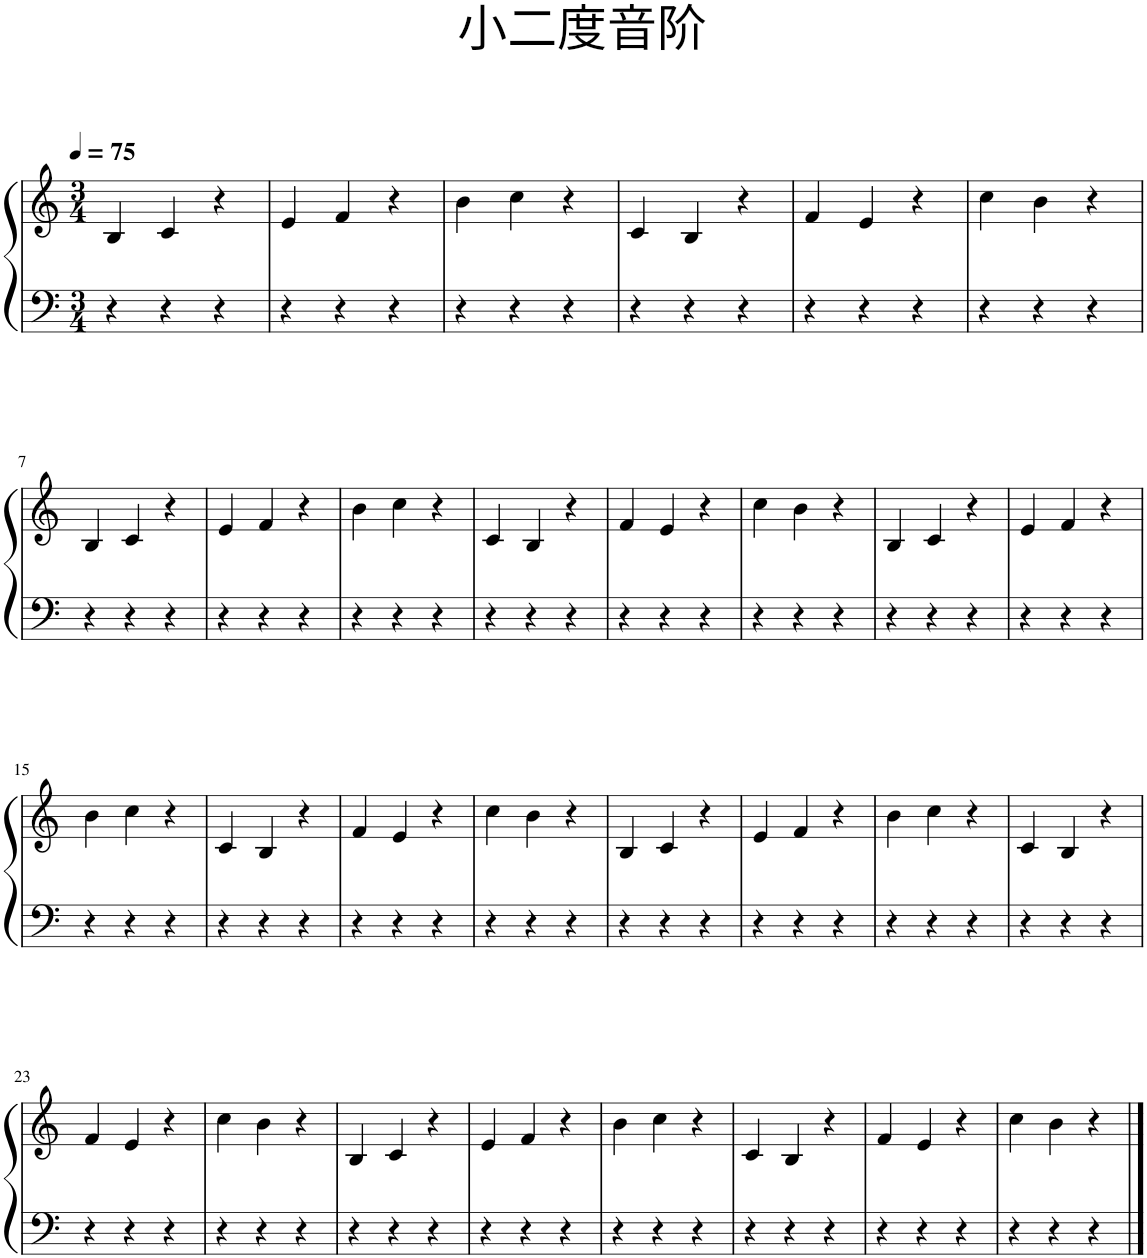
**kern	**kern
*part1	*part1
*staff2	*staff1
*I"钢琴	*
*clefF4	*clefG2
*k[]	*k[]
*M3/4	*M3/4
*MM75	*MM75
=1	=1
4r	4B/
4r	4c/
4r	4r
=2	=2
4r	4e/
4r	4f/
4r	4r
=3	=3
4r	4b\
4r	4cc\
4r	4r
=4	=4
4r	4c/
4r	4B/
4r	4r
=5	=5
4r	4f/
4r	4e/
4r	4r
=6	=6
4r	4cc\
4r	4b\
4r	4r
!!LO:LB:g=z
=7	=7
4r	4B/
4r	4c/
4r	4r
=8	=8
4r	4e/
4r	4f/
4r	4r
=9	=9
4r	4b\
4r	4cc\
4r	4r
=10	=10
4r	4c/
4r	4B/
4r	4r
=11	=11
4r	4f/
4r	4e/
4r	4r
=12	=12
4r	4cc\
4r	4b\
4r	4r
=13	=13
4r	4B/
4r	4c/
4r	4r
=14	=14
4r	4e/
4r	4f/
4r	4r
!!LO:LB:g=z
=15	=15
4r	4b\
4r	4cc\
4r	4r
=16	=16
4r	4c/
4r	4B/
4r	4r
=17	=17
4r	4f/
4r	4e/
4r	4r
=18	=18
4r	4cc\
4r	4b\
4r	4r
=19	=19
4r	4B/
4r	4c/
4r	4r
=20	=20
4r	4e/
4r	4f/
4r	4r
=21	=21
4r	4b\
4r	4cc\
4r	4r
=22	=22
4r	4c/
4r	4B/
4r	4r
!!LO:LB:g=z
=23	=23
4r	4f/
4r	4e/
4r	4r
=24	=24
4r	4cc\
4r	4b\
4r	4r
=25	=25
4r	4B/
4r	4c/
4r	4r
=26	=26
4r	4e/
4r	4f/
4r	4r
=27	=27
4r	4b\
4r	4cc\
4r	4r
=28	=28
4r	4c/
4r	4B/
4r	4r
=29	=29
4r	4f/
4r	4e/
4r	4r
=30	=30
4r	4cc\
4r	4b\
4r	4r
==	==
*-	*-
